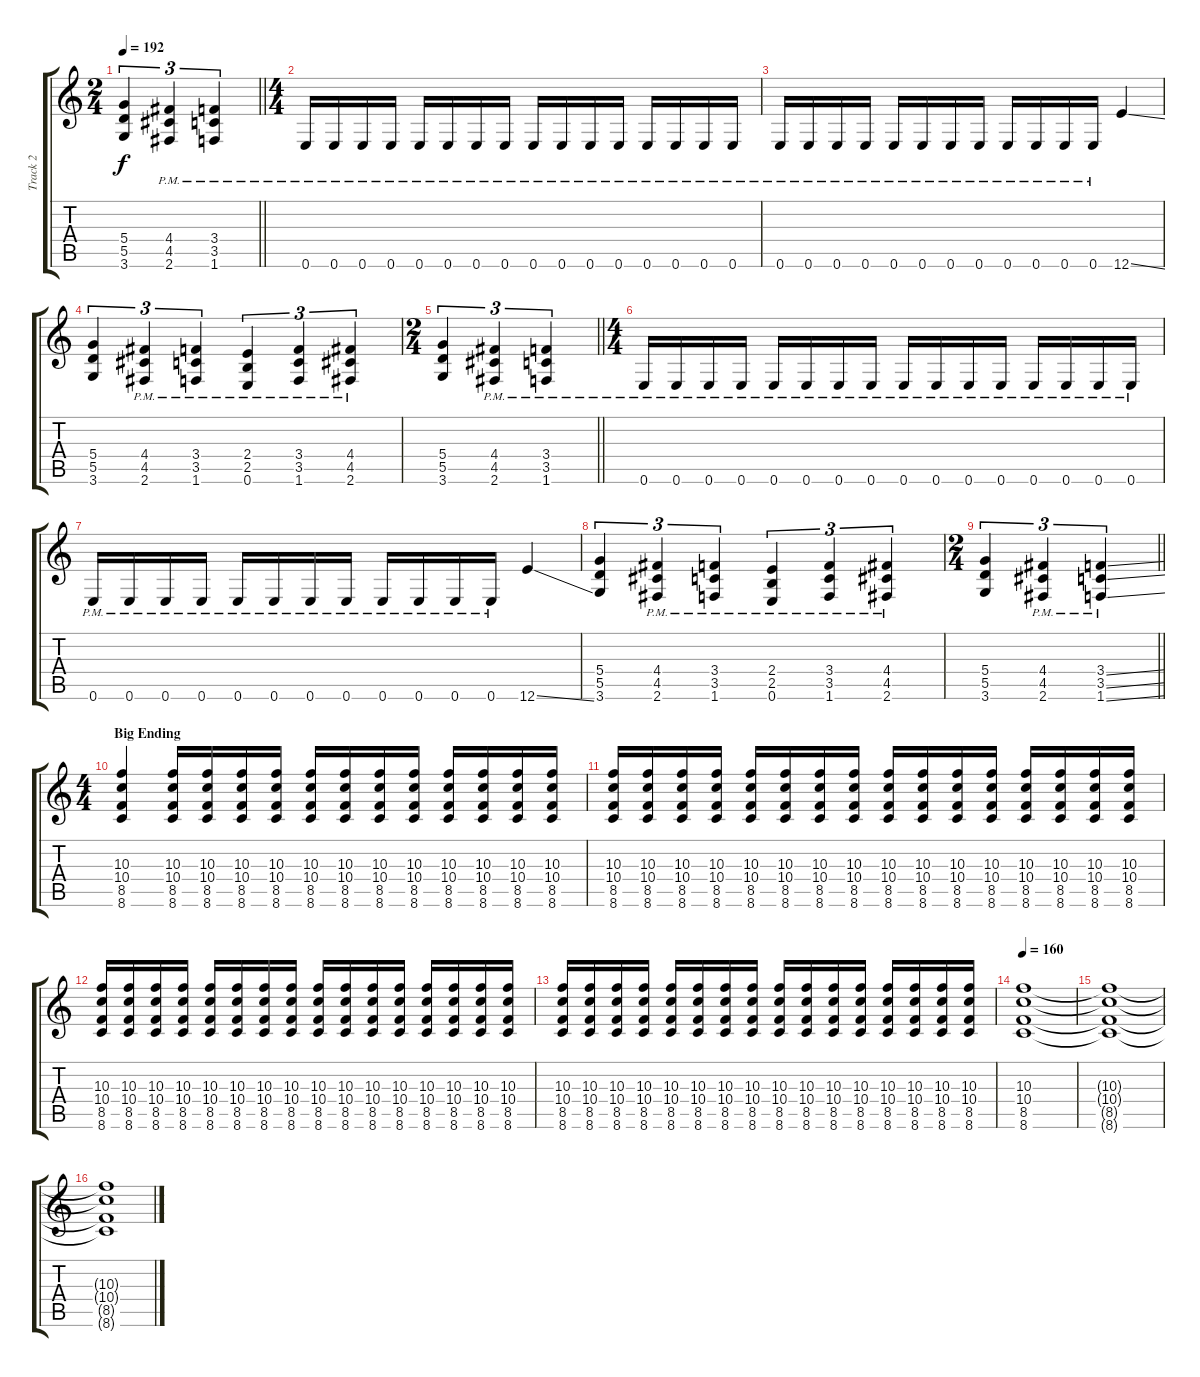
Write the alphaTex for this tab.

\track ("Track 2" "Track 2") {instrument distortionguitar}
\staff {score tabs}
\tuning (E4 B3 G3 D3 A2 E2) {hide}
\ts (2 4)
\tempo 192
\clef g2
\barLineRight lightlight
\ks c
(5.4 5.5 3.6).4{tu (3 2) dy f} (4.4{pm} 4.5{pm} 2.6{pm}).4{tu (3 2)} (3.4{pm} 3.5{pm} 1.6{pm}).4{tu (3 2)} |
\ts (4 4)
0.6{pm}.16 0.6{pm}.16 0.6{pm}.16 0.6{pm}.16 0.6{pm}.16 0.6{pm}.16 0.6{pm}.16 0.6{pm}.16 0.6{pm}.16 0.6{pm}.16 0.6{pm}.16 0.6{pm}.16 0.6{pm}.16 0.6{pm}.16 0.6{pm}.16 0.6{pm}.16 |
0.6{pm}.16 0.6{pm}.16 0.6{pm}.16 0.6{pm}.16 0.6{pm}.16 0.6{pm}.16 0.6{pm}.16 0.6{pm}.16 0.6{pm}.16 0.6{pm}.16 0.6{pm}.16 0.6{pm}.16 12.6{ss}.4 |
(5.4 5.5 3.6).4{tu (3 2)} (4.4{pm} 4.5{pm} 2.6{pm}).4{tu (3 2)} (3.4{pm} 3.5{pm} 1.6{pm}).4{tu (3 2)} (2.4{pm} 2.5{pm} 0.6{pm}).4{tu (3 2)} (3.4{pm} 3.5{pm} 1.6{pm}).4{tu (3 2)} (4.4{pm} 4.5{pm} 2.6{pm}).4{tu (3 2)} |
\ts (2 4)
\barLineRight lightlight
(5.4 5.5 3.6).4{tu (3 2)} (4.4{pm} 4.5{pm} 2.6{pm}).4{tu (3 2)} (3.4{pm} 3.5{pm} 1.6{pm}).4{tu (3 2)} |
\ts (4 4)
0.6{pm}.16 0.6{pm}.16 0.6{pm}.16 0.6{pm}.16 0.6{pm}.16 0.6{pm}.16 0.6{pm}.16 0.6{pm}.16 0.6{pm}.16 0.6{pm}.16 0.6{pm}.16 0.6{pm}.16 0.6{pm}.16 0.6{pm}.16 0.6{pm}.16 0.6{pm}.16 |
0.6{pm}.16 0.6{pm}.16 0.6{pm}.16 0.6{pm}.16 0.6{pm}.16 0.6{pm}.16 0.6{pm}.16 0.6{pm}.16 0.6{pm}.16 0.6{pm}.16 0.6{pm}.16 0.6{pm}.16 12.6{ss}.4 |
(5.4 5.5 3.6).4{tu (3 2)} (4.4{pm} 4.5{pm} 2.6{pm}).4{tu (3 2)} (3.4{pm} 3.5{pm} 1.6{pm}).4{tu (3 2)} (2.4{pm} 2.5{pm} 0.6{pm}).4{tu (3 2)} (3.4{pm} 3.5{pm} 1.6{pm}).4{tu (3 2)} (4.4{pm} 4.5{pm} 2.6{pm}).4{tu (3 2)} |
\ts (2 4)
\barLineRight lightlight
(5.4 5.5 3.6).4{tu (3 2)} (4.4{pm} 4.5{pm} 2.6{pm}).4{tu (3 2)} (3.4{ss pm} 3.5{ss pm} 1.6{ss pm}).4{tu (3 2)} |
\ts (4 4)
\section ("" "Big Ending")
(10.3 10.4 8.5 8.6).4 (10.3 10.4 8.5 8.6).16 (10.3 10.4 8.5 8.6).16 (10.3 10.4 8.5 8.6).16 (10.3 10.4 8.5 8.6).16 (10.3 10.4 8.5 8.6).16 (10.3 10.4 8.5 8.6).16 (10.3 10.4 8.5 8.6).16 (10.3 10.4 8.5 8.6).16 (10.3 10.4 8.5 8.6).16 (10.3 10.4 8.5 8.6).16 (10.3 10.4 8.5 8.6).16 (10.3 10.4 8.5 8.6).16 |
(10.3 10.4 8.5 8.6).16 (10.3 10.4 8.5 8.6).16 (10.3 10.4 8.5 8.6).16 (10.3 10.4 8.5 8.6).16 (10.3 10.4 8.5 8.6).16 (10.3 10.4 8.5 8.6).16 (10.3 10.4 8.5 8.6).16 (10.3 10.4 8.5 8.6).16 (10.3 10.4 8.5 8.6).16 (10.3 10.4 8.5 8.6).16 (10.3 10.4 8.5 8.6).16 (10.3 10.4 8.5 8.6).16 (10.3 10.4 8.5 8.6).16 (10.3 10.4 8.5 8.6).16 (10.3 10.4 8.5 8.6).16 (10.3 10.4 8.5 8.6).16 |
(10.3 10.4 8.5 8.6).16 (10.3 10.4 8.5 8.6).16 (10.3 10.4 8.5 8.6).16 (10.3 10.4 8.5 8.6).16 (10.3 10.4 8.5 8.6).16 (10.3 10.4 8.5 8.6).16 (10.3 10.4 8.5 8.6).16 (10.3 10.4 8.5 8.6).16 (10.3 10.4 8.5 8.6).16 (10.3 10.4 8.5 8.6).16 (10.3 10.4 8.5 8.6).16 (10.3 10.4 8.5 8.6).16 (10.3 10.4 8.5 8.6).16 (10.3 10.4 8.5 8.6).16 (10.3 10.4 8.5 8.6).16 (10.3 10.4 8.5 8.6).16 |
(10.3 10.4 8.5 8.6).16 (10.3 10.4 8.5 8.6).16 (10.3 10.4 8.5 8.6).16 (10.3 10.4 8.5 8.6).16 (10.3 10.4 8.5 8.6).16 (10.3 10.4 8.5 8.6).16 (10.3 10.4 8.5 8.6).16 (10.3 10.4 8.5 8.6).16 (10.3 10.4 8.5 8.6).16 (10.3 10.4 8.5 8.6).16 (10.3 10.4 8.5 8.6).16 (10.3 10.4 8.5 8.6).16 (10.3 10.4 8.5 8.6).16 (10.3 10.4 8.5 8.6).16 (10.3 10.4 8.5 8.6).16 (10.3 10.4 8.5 8.6).16 |
\tempo 160
(10.3 10.4 8.5 8.6).1 |
(10.3{t} 10.4{t} 8.5{t} 8.6{t}).1 |
(10.3{t} 10.4{t} 8.5{t} 8.6{t}).1
